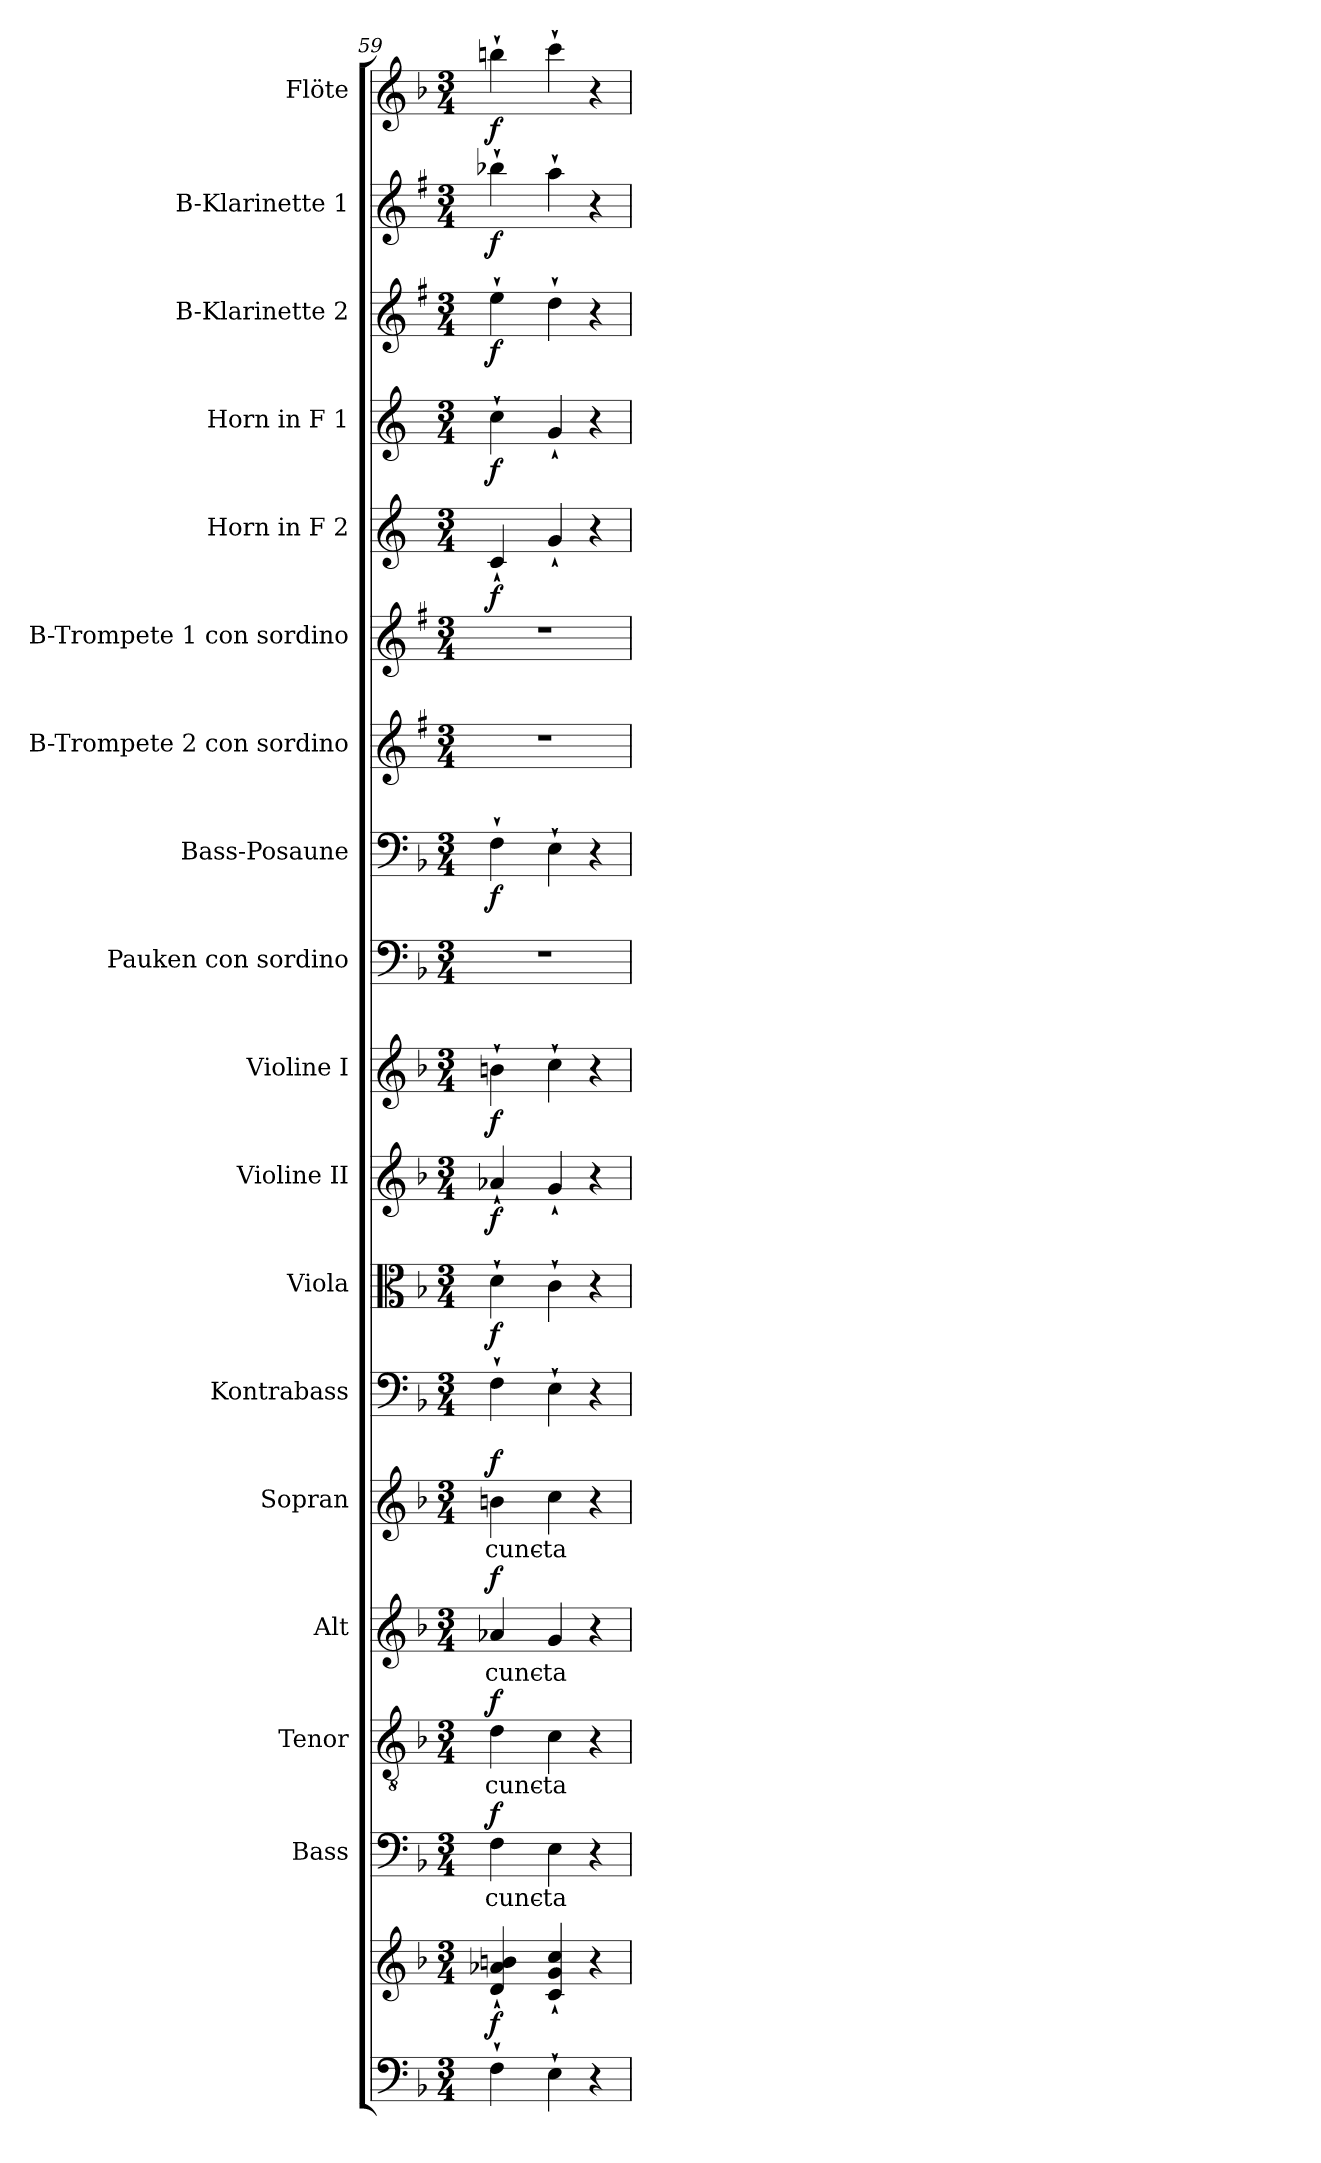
**kern	**kern	**dynam	**kern	**text	**dynam	**kern	**text	**dynam	**kern	**text	**dynam	**kern	**text	**dynam	**kern	**kern	**dynam	**kern	**dynam	**kern	**dynam	**kern	**kern	**dynam	**kern	**kern	**kern	**dynam	**kern	**dynam	**kern	**dynam	**kern	**dynam	**kern	**dynam
*part18	*part18	*part18	*part17	*part17	*part17	*part16	*part16	*part16	*part15	*part15	*part15	*part14	*part14	*part14	*part13	*part12	*part12	*part11	*part11	*part10	*part10	*part9	*part8	*part8	*part7	*part6	*part5	*part5	*part4	*part4	*part3	*part3	*part2	*part2	*part1	*part1
*staff19	*staff18	*staff18/19	*staff17	*staff17	*staff17	*staff16	*staff16	*staff16	*staff15	*staff15	*staff15	*staff14	*staff14	*staff14	*staff13	*staff12	*staff12	*staff11	*staff11	*staff10	*staff10	*staff9	*staff8	*staff8	*staff7	*staff6	*staff5	*staff5	*staff4	*staff4	*staff3	*staff3	*staff2	*staff2	*staff1	*staff1
*	*	*	*I"Bass	*	*	*I"Tenor	*	*	*I"Alt	*	*	*I"Sopran	*	*	*I"Kontrabass	*I"Viola	*	*I"Violine II	*	*I"Violine I	*	*I"Pauken con sordino	*I"Bass-Posaune	*	*I"B-Trompete 2 con sordino	*I"B-Trompete 1 con sordino	*I"Horn in F 2	*	*I"Horn in F 1	*	*I"B-Klarinette 2	*	*I"B-Klarinette 1	*	*I"Flöte	*
*	*	*	*I'B.	*	*	*I'T.	*	*	*I'A.	*	*	*I'S.	*	*	*I'Kb.	*I'Vla.	*	*I'Vl. II	*	*I'Vl. I	*	*I'Pk.	*I'B. Pos.	*	*I'B Trp. 2	*I'B Trp. 1	*	*	*	*	*I'B Kl. 2	*	*I'B Kl. 1	*	*I'Fl.	*
*clefF4	*clefG2	*	*clefF4	*	*	*clefGv2	*	*	*clefG2	*	*	*clefG2	*	*	*clefF4	*clefC3	*	*clefG2	*	*clefG2	*	*clefF4	*clefF4	*	*clefG2	*clefG2	*clefG2	*	*clefG2	*	*clefG2	*	*clefG2	*	*clefG2	*
*	*	*	*	*	*	*	*	*	*	*	*	*	*	*	*ITrd7c12	*	*	*	*	*	*	*	*	*	*ITrd1c2	*ITrd1c2	*ITrd4c7	*	*ITrd4c7	*	*ITrd1c2	*	*ITrd1c2	*	*	*
*k[b-]	*k[b-]	*	*k[b-]	*	*	*k[b-]	*	*	*k[b-]	*	*	*k[b-]	*	*	*k[b-]	*k[b-]	*	*k[b-]	*	*k[b-]	*	*k[b-]	*k[b-]	*	*k[b-]	*k[b-]	*k[b-]	*	*k[b-]	*	*k[b-]	*	*k[b-]	*	*k[b-]	*
*F:	*F:	*	*F:	*	*	*F:	*	*	*F:	*	*	*F:	*	*	*F:	*F:	*	*F:	*	*F:	*	*F:	*F:	*	*F:	*F:	*F:	*	*F:	*	*F:	*	*F:	*	*F:	*
*M3/4	*M3/4	*	*M3/4	*	*	*M3/4	*	*	*M3/4	*	*	*M3/4	*	*	*M3/4	*M3/4	*	*M3/4	*	*M3/4	*	*M3/4	*M3/4	*	*M3/4	*M3/4	*M3/4	*	*M3/4	*	*M3/4	*	*M3/4	*	*M3/4	*
=59	=59	=59	=59	=59	=59	=59	=59	=59	=59	=59	=59	=59	=59	=59	=59	=59	=59	=59	=59	=59	=59	=59	=59	=59	=59	=59	=59	=59	=59	=59	=59	=59	=59	=59	=59	=59
!	!	!LO:DY:b	!	!LO:LY:b	!LO:DY:a	!	!LO:LY:b	!LO:DY:a	!	!LO:LY:b	!LO:DY:a	!	!LO:LY:b	!LO:DY:a	!	!	!LO:DY:b	!	!LO:DY:b	!	!LO:DY:b	!	!	!LO:DY:b	!	!	!	!LO:DY:b	!	!LO:DY:b	!	!LO:DY:b	!	!LO:DY:b	!	!LO:DY:b
4F`>\	4d/`< 4a-X/`< 4bn/`<	f	4F\	cunc-	f	4d\	cunc-	f	4a-X/	cunc-	f	4bn\	cunc-	f	4FF`>\	4d`>\	f	4a-X`</	f	4bn`>\	f	2.r	4F`>\	f	2.r	2.r	4F`</	f	4f`>\	f	4dd`>\	f	4aa-X`>\	f	4bbn`>\	f
!	!	!	!	!LO:LY:b	!	!	!LO:LY:b	!	!	!LO:LY:b	!	!	!LO:LY:b	!	!	!	!	!	!	!	!	!	!	!	!	!	!	!	!	!	!	!	!	!	!	!
4E`>\	4c/`< 4g/`< 4cc/`<	.	4E\	-ta	.	4c\	-ta	.	4g/	-ta	.	4cc\	-ta	.	4EE`>\	4c`>\	.	4g`</	.	4cc`>\	.	.	4E`>\	.	.	.	4c`</	.	4c`</	.	4cc`>\	.	4gg`>\	.	4ccc`>\	.
4r	4r	.	4r	.	.	4r	.	.	4r	.	.	4r	.	.	4r	4r	.	4r	.	4r	.	.	4r	.	.	.	4r	.	4r	.	4r	.	4r	.	4r	.
=	=	=	=	=	=	=	=	=	=	=	=	=	=	=	=	=	=	=	=	=	=	=	=	=	=	=	=	=	=	=	=	=	=	=	=	=
*-	*-	*-	*-	*-	*-	*-	*-	*-	*-	*-	*-	*-	*-	*-	*-	*-	*-	*-	*-	*-	*-	*-	*-	*-	*-	*-	*-	*-	*-	*-	*-	*-	*-	*-	*-	*-
